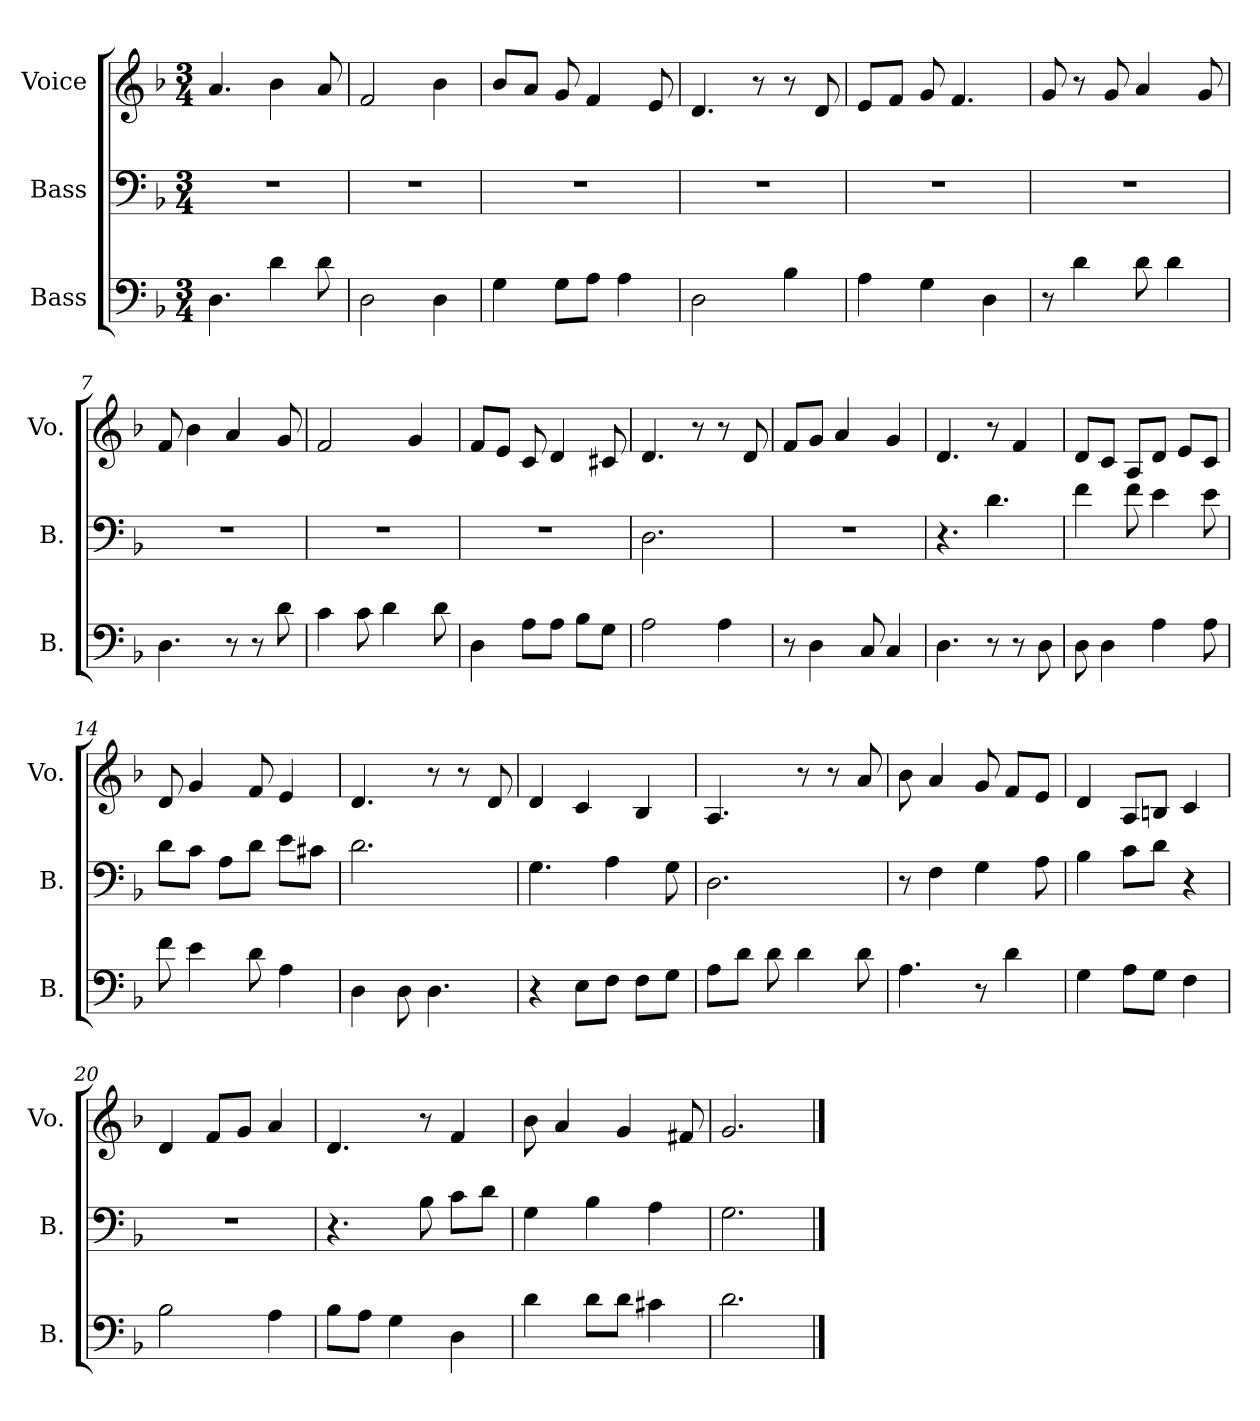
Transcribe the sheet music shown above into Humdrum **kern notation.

**kern	**kern	**kern
*part3	*part2	*part1
*staff3	*staff2	*staff1
*I"Bass	*I"Bass	*I"Voice
*I'B.	*I'B.	*I'Vo.
*clefF4	*clefF4	*clefG2
*k[b-]	*k[b-]	*k[b-]
*M3/4	*M3/4	*M3/4
=1	=1	=1
4.D\	2.r	4.a/
4d\	.	4b-\
8d\	.	8a/
=2	=2	=2
2D\	2.r	2f/
4D\	.	4b-\
=3	=3	=3
4G\	2.r	8b-/L
.	.	8a/J
8G\L	.	8g/
8A\J	.	4f/
4A\	.	.
.	.	8e/
=4	=4	=4
2D\	2.r	4.d/
.	.	8r
4B-\	.	8r
.	.	8d/
=5	=5	=5
4A\	2.r	8e/L
.	.	8f/J
4G\	.	8g/
.	.	4.f/
4D\	.	.
=6	=6	=6
8r	2.r	8g/
4d\	.	8r
.	.	8g/
8d\	.	4a/
4d\	.	.
.	.	8g/
=7	=7	=7
4.D\	2.r	8f/
.	.	4b-\
8r	.	4a/
8r	.	.
8d\	.	8g/
!!LO:LB:g=z
=8	=8	=8
4c\	2.r	2f/
8c\	.	.
4d\	.	.
.	.	4g/
8d\	.	.
=9	=9	=9
4D\	2.r	8f/L
.	.	8e/J
8A\L	.	8c/
8A\J	.	4d/
8B-\L	.	.
8G\J	.	8c#X/
=10	=10	=10
2A\	2.D\	4.d/
.	.	8r
4A\	.	8r
.	.	8d/
=11	=11	=11
8r	2.r	8f/L
4D\	.	8g/J
.	.	4a/
8C/	.	.
4C/	.	4g/
=12	=12	=12
4.D\	4.r	4.d/
8r	4.d\	8r
8r	.	4f/
8D\	.	.
=13	=13	=13
8D\	4f\	8d/L
4D\	.	8c/J
.	8f\	8A/L
4A\	4e\	8d/J
.	.	8e/L
8A\	8e\	8c/J
=14	=14	=14
8f\	8d\L	8d/
4e\	8c\J	4g/
.	8A\L	.
8d\	8d\J	8f/
4A\	8e\L	4e/
.	8c#X\J	.
!!LO:LB:g=z
=15	=15	=15
4D\	2.d\	4.d/
8D\	.	.
4.D\	.	8r
.	.	8r
.	.	8d/
=16	=16	=16
4r	4.G\	4d/
8E\L	.	4c/
8F\J	4A\	.
8F\L	.	4B-/
8G\J	8G\	.
=17	=17	=17
8A\L	2.D\	4.A/
8d\J	.	.
8d\	.	.
4d\	.	8r
.	.	8r
8d\	.	8a/
=18	=18	=18
4.A\	8r	8b-\
.	4F\	4a/
8r	4G\	8g/
4d\	.	8f/L
.	8A\	8e/J
=19	=19	=19
4G\	4B-\	4d/
8A\L	8c\L	8A/L
8G\J	8d\J	8Bn/J
4F\	4r	4c/
=20	=20	=20
2B-\	2.r	4d/
.	.	8f/L
.	.	8g/J
4A\	.	4a/
=21	=21	=21
8B-\L	4.r	4.d/
8A\J	.	.
4G\	.	.
.	8B-\	8r
4D\	8c\L	4f/
.	8d\J	.
!!LO:PB:g=z
=22	=22	=22
4d\	4G\	8b-\
.	.	4a/
8d\L	4B-\	.
8d\J	.	4g/
4c#X\	4A\	.
.	.	8f#X/
=23	=23	=23
2.d\	2.G\	2.g/
==	==	==
*-	*-	*-
